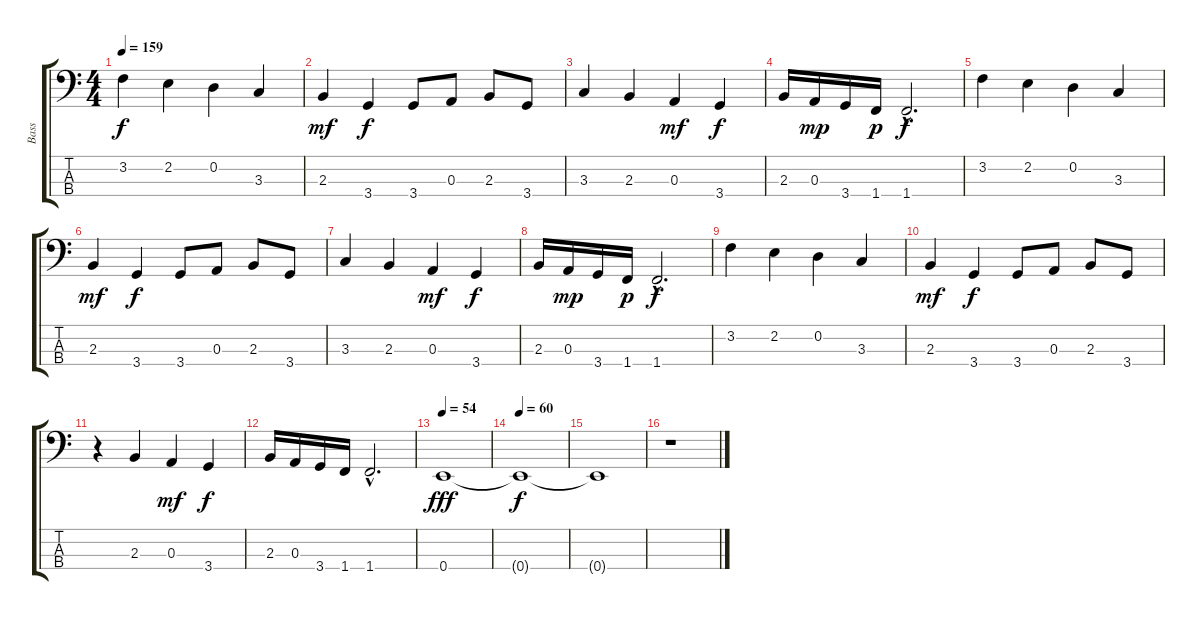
\track ("Bass" "Bass") {instrument electricbassfinger}
\staff {score tabs}
\tuning (G2 D2 A1 E1) {hide}
\ts (4 4)
\tempo 159
\clef f4
\ks c
3.2.4{dy f} 2.2.4 0.2.4 3.3.4 |
2.3.4{dy mf} 3.4.4{dy f} 3.4.8 0.3.8 2.3.8 3.4.8 |
3.3.4 2.3.4 0.3.4{dy mf} 3.4.4{dy f} |
2.3.16 0.3.16{dy mp} 3.4.16 1.4.16{dy p} 1.4{hac}.2{d dy f} |
3.2.4 2.2.4 0.2.4 3.3.4 |
2.3.4{dy mf} 3.4.4{dy f} 3.4.8 0.3.8 2.3.8 3.4.8 |
3.3.4 2.3.4 0.3.4{dy mf} 3.4.4{dy f} |
2.3.16 0.3.16{dy mp} 3.4.16 1.4.16{dy p} 1.4{hac}.2{d dy f} |
3.2.4 2.2.4 0.2.4 3.3.4 |
2.3.4{dy mf} 3.4.4{dy f} 3.4.8 0.3.8 2.3.8 3.4.8 |
r.4 2.3.4 0.3.4{dy mf} 3.4.4{dy f} |
2.3.16 0.3.16 3.4.16 1.4.16 1.4{hac}.2{d} |
\tempo 54
0.4.1{dy fff} |
\tempo 60
0.4{t}.1{dy f} |
0.4{t}.1 |
r.1
